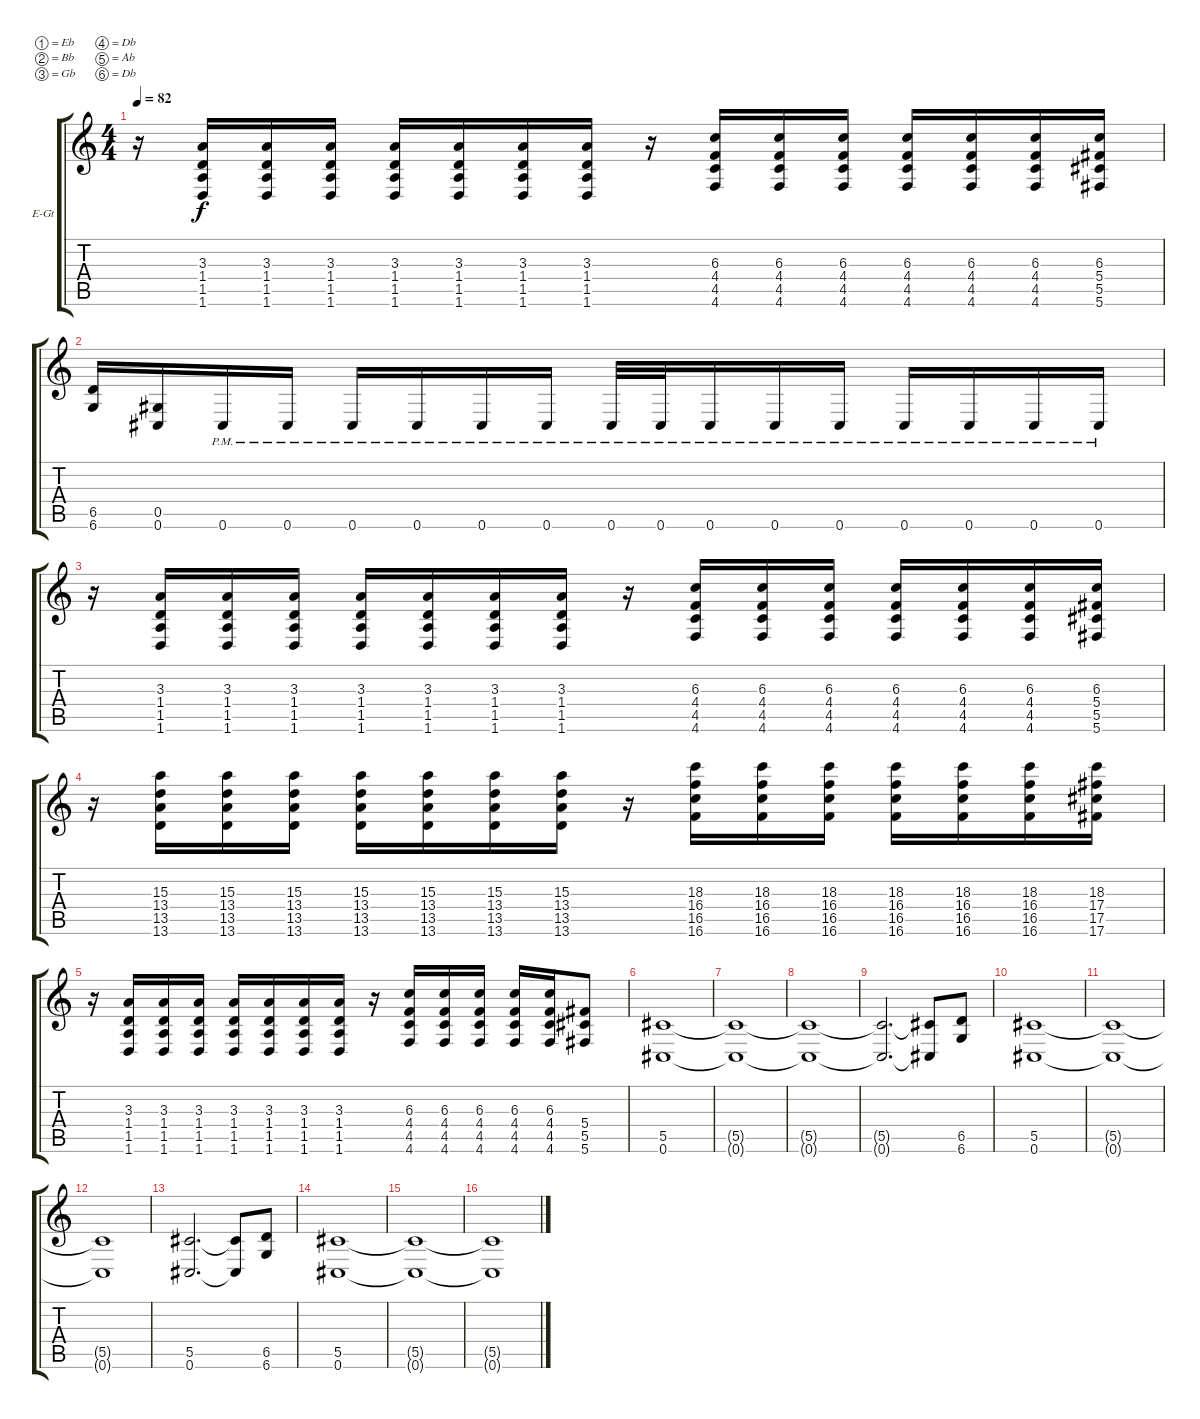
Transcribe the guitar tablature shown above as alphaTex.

\bracketExtendMode groupsimilarinstruments
\firstSystemTrackNameOrientation horizontal
\otherSystemsTrackNameOrientation horizontal
\track ("Electric Guitar 1" "E-Gt") {instrument distortionguitar}
\staff {score tabs}
\tuning (Eb4 Bb3 Gb3 Db3 Ab2 Db2)
\ts (4 4)
\tempo 82
\clef g2
\ks c
r.16{dy f} (1.6 1.5 1.4 3.3).16 (1.6 1.5 1.4 3.3).16 (1.6 1.5 1.4 3.3).16 (1.6 1.5 1.4 3.3).16 (1.6 1.5 1.4 3.3).16 (1.6 1.5 1.4 3.3).16 (1.6 1.5 1.4 3.3).16 r.16 (4.6 4.5 4.4 6.3).16 (4.6 4.5 4.4 6.3).16 (4.6 4.5 4.4 6.3).16 (4.6 4.5 4.4 6.3).16 (4.6 4.5 4.4 6.3).16 (4.6 4.5 4.4 6.3).16 (5.6 5.5 5.4 6.3).16 |
(6.6 6.5).16 (0.6 0.5).16 0.6{pm}.16 0.6{pm}.16 0.6{pm}.16 0.6{pm}.16 0.6{pm}.16 0.6{pm}.16 0.6{pm}.32 0.6{pm}.32 0.6{pm}.16 0.6{pm}.16 0.6{pm}.16 0.6{pm}.16 0.6{pm}.16 0.6{pm}.16 0.6{pm}.16 |
r.16 (1.6 1.5 1.4 3.3).16 (1.6 1.5 1.4 3.3).16 (1.6 1.5 1.4 3.3).16 (1.6 1.5 1.4 3.3).16 (1.6 1.5 1.4 3.3).16 (1.6 1.5 1.4 3.3).16 (1.6 1.5 1.4 3.3).16 r.16 (4.6 4.5 4.4 6.3).16 (4.6 4.5 4.4 6.3).16 (4.6 4.5 4.4 6.3).16 (4.6 4.5 4.4 6.3).16 (4.6 4.5 4.4 6.3).16 (4.6 4.5 4.4 6.3).16 (5.6 5.5 5.4 6.3).16 |
r.16 (13.6 13.5 13.4 15.3).16 (13.6 13.5 13.4 15.3).16 (13.6 13.5 13.4 15.3).16 (13.6 13.5 13.4 15.3).16 (13.6 13.5 13.4 15.3).16 (13.6 13.5 13.4 15.3).16 (13.6 13.5 13.4 15.3).16 r.16 (16.6 16.5 16.4 18.3).16 (16.6 16.5 16.4 18.3).16 (16.6 16.5 16.4 18.3).16 (16.6 16.5 16.4 18.3).16 (16.6 16.5 16.4 18.3).16 (16.6 16.5 16.4 18.3).16 (17.6 17.5 17.4 18.3).16 |
r.16 (1.6 1.5 1.4 3.3).16 (1.6 1.5 1.4 3.3).16 (1.6 1.5 1.4 3.3).16 (1.6 1.5 1.4 3.3).16 (1.6 1.5 1.4 3.3).16 (1.6 1.5 1.4 3.3).16 (1.6 1.5 1.4 3.3).16 r.16 (4.6 4.5 4.4 6.3).16 (4.6 4.5 4.4 6.3).16 (4.6 4.5 4.4 6.3).16 (4.6 4.5 4.4 6.3).16 (4.6 4.5 4.4 6.3).16 (5.6 5.5 5.4).8 |
(0.6 5.5).1 |
(5.5{t} 0.6{t}).1 |
(0.6{t} 5.5{t}).1 |
(5.5{t} 0.6{t}).2{d} (0.6{t} 5.5{t}).8 (6.6 6.5).8 |
(0.6 5.5).1 |
(5.5{t} 0.6{t}).1 |
(0.6{t} 5.5{t}).1 |
(5.5 0.6).2{d} (0.6{t} 5.5{t}).8 (6.6 6.5).8 |
(0.6 5.5).1 |
(5.5{t} 0.6{t}).1 |
(0.6{t} 5.5{t}).1
